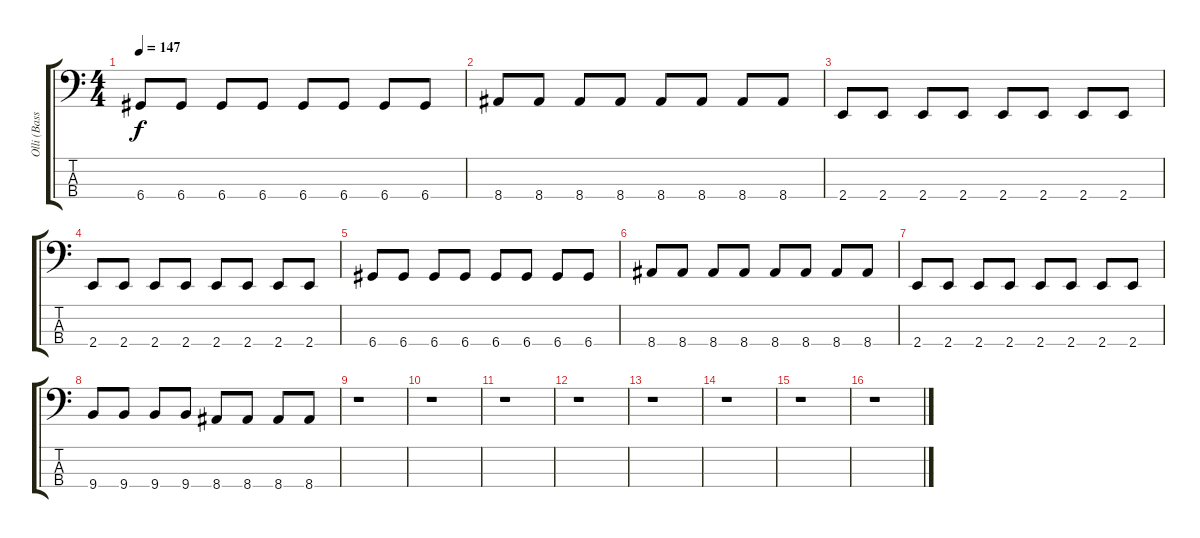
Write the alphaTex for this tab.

\track ("Olli (Bass)" "Olli (Bass") {instrument electricbassfinger}
\staff {score tabs}
\tuning (G2 D2 A1 D1) {hide}
\ts (4 4)
\tempo 147
\clef f4
\ks c
6.4.8{dy f} 6.4.8 6.4.8 6.4.8 6.4.8 6.4.8 6.4.8 6.4.8 |
8.4.8 8.4.8 8.4.8 8.4.8 8.4.8 8.4.8 8.4.8 8.4.8 |
2.4.8 2.4.8 2.4.8 2.4.8 2.4.8 2.4.8 2.4.8 2.4.8 |
2.4.8 2.4.8 2.4.8 2.4.8 2.4.8 2.4.8 2.4.8 2.4.8 |
6.4.8 6.4.8 6.4.8 6.4.8 6.4.8 6.4.8 6.4.8 6.4.8 |
8.4.8 8.4.8 8.4.8 8.4.8 8.4.8 8.4.8 8.4.8 8.4.8 |
2.4.8 2.4.8 2.4.8 2.4.8 2.4.8 2.4.8 2.4.8 2.4.8 |
9.4.8 9.4.8 9.4.8 9.4.8 8.4.8 8.4.8 8.4.8 8.4.8 |
r.1 |
r.1 |
r.1 |
r.1 |
r.1 |
r.1 |
r.1 |
r.1
